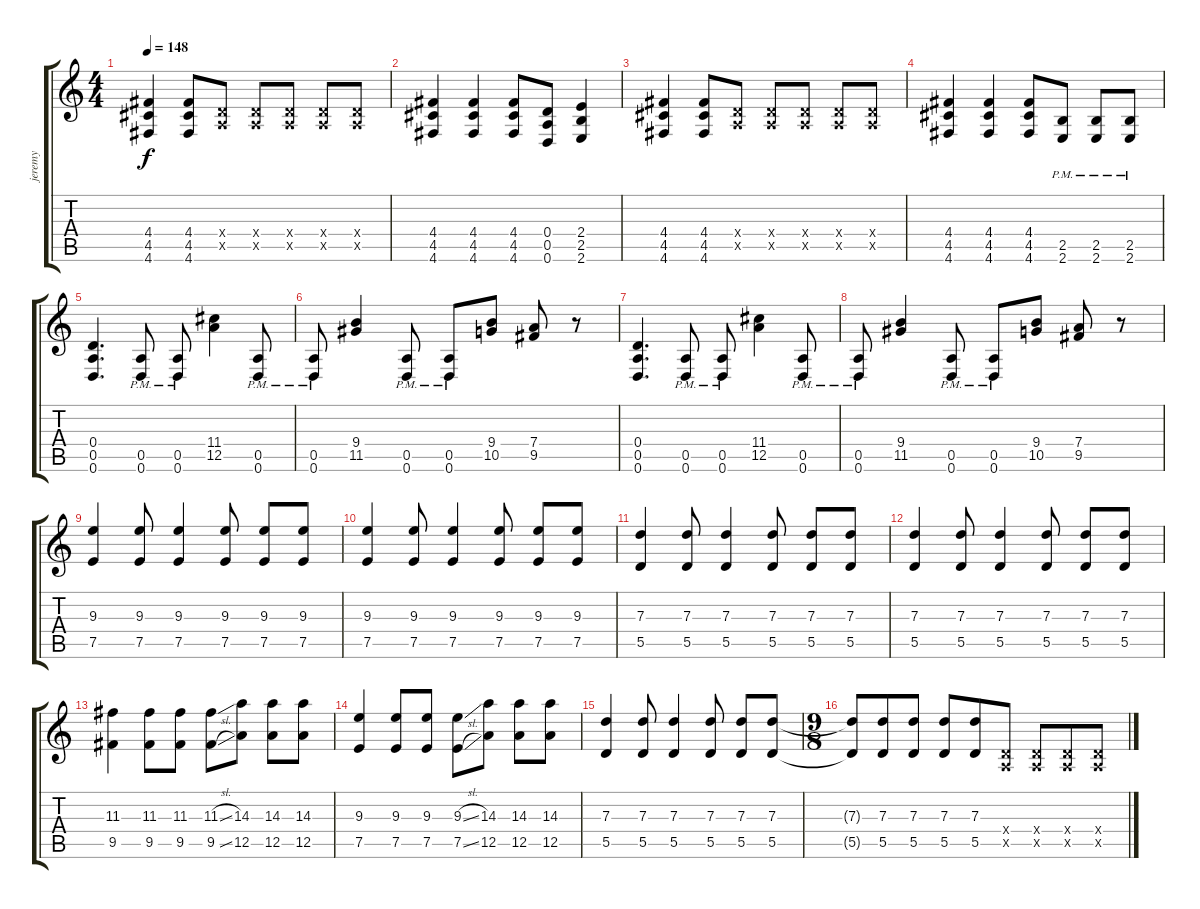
\track ("jeremy" "jeremy") {instrument overdrivenguitar}
\staff {score tabs}
\tuning (E4 B3 G3 D3 A2 D2) {hide}
\ts (4 4)
\tempo 148
\clef g2
\ks c
(4.4 4.5 4.6).4{dy f} (4.4 4.5 4.6).8 (0.4{x} 0.5{x}).8 (0.4{x} 0.5{x}).8 (0.4{x} 0.5{x}).8 (0.4{x} 0.5{x}).8 (0.4{x} 0.5{x}).8 |
(4.4 4.5 4.6).4 (4.4 4.5 4.6).4 (4.4 4.5 4.6).8 (0.4 0.5 0.6).8 (2.4 2.5 2.6).4 |
(4.4 4.5 4.6).4 (4.4 4.5 4.6).8 (0.4{x} 0.5{x}).8 (0.4{x} 0.5{x}).8 (0.4{x} 0.5{x}).8 (0.4{x} 0.5{x}).8 (0.4{x} 0.5{x}).8 |
(4.4 4.5 4.6).4 (4.4 4.5 4.6).4 (4.4 4.5 4.6).8 (2.5{pm} 2.6{pm}).8 (2.5{pm} 2.6{pm}).8 (2.5{pm} 2.6{pm}).8 |
(0.4 0.5 0.6).4{d} (0.5{pm} 0.6{pm}).8 (0.5{pm} 0.6{pm}).8 (11.4 12.5).4 (0.5{pm} 0.6{pm}).8 |
(0.5{pm} 0.6{pm}).8 (9.4 11.5).4 (0.5{pm} 0.6{pm}).8 (0.5{pm} 0.6{pm}).8 (9.4 10.5).8 (7.4 9.5).8 r.8 |
(0.4 0.5 0.6).4{d} (0.5{pm} 0.6{pm}).8 (0.5{pm} 0.6{pm}).8 (11.4 12.5).4 (0.5{pm} 0.6{pm}).8 |
(0.5{pm} 0.6{pm}).8 (9.4 11.5).4 (0.5{pm} 0.6{pm}).8 (0.5{pm} 0.6{pm}).8 (9.4 10.5).8 (7.4 9.5).8 r.8 |
(9.3 7.5).4 (9.3 7.5).8 (9.3 7.5).4 (9.3 7.5).8 (9.3 7.5).8 (9.3 7.5).8 |
(9.3 7.5).4 (9.3 7.5).8 (9.3 7.5).4 (9.3 7.5).8 (9.3 7.5).8 (9.3 7.5).8 |
(7.3 5.5).4 (7.3 5.5).8 (7.3 5.5).4 (7.3 5.5).8 (7.3 5.5).8 (7.3 5.5).8 |
(7.3 5.5).4 (7.3 5.5).8 (7.3 5.5).4 (7.3 5.5).8 (7.3 5.5).8 (7.3 5.5).8 |
(11.3 9.5).4 (11.3 9.5).8 (11.3 9.5).8 (11.3{sl} 9.5{sl}).8 (14.3 12.5).8 (14.3 12.5).8 (14.3 12.5).8 |
(9.3 7.5).4 (9.3 7.5).8 (9.3 7.5).8 (9.3{sl} 7.5{sl}).8 (14.3 12.5).8 (14.3 12.5).8 (14.3 12.5).8 |
(7.3 5.5).4 (7.3 5.5).8 (7.3 5.5).4 (7.3 5.5).8 (7.3 5.5).8 (7.3 5.5).8 |
\ts (9 8)
(7.3{t} 5.5{t}).8 (7.3 5.5).8 (7.3 5.5).8 (7.3 5.5).8 (7.3 5.5).8 (0.4{x} 0.5{x}).8 (0.4{x} 0.5{x}).8 (0.4{x} 0.5{x}).8 (0.4{x} 0.5{x}).8
